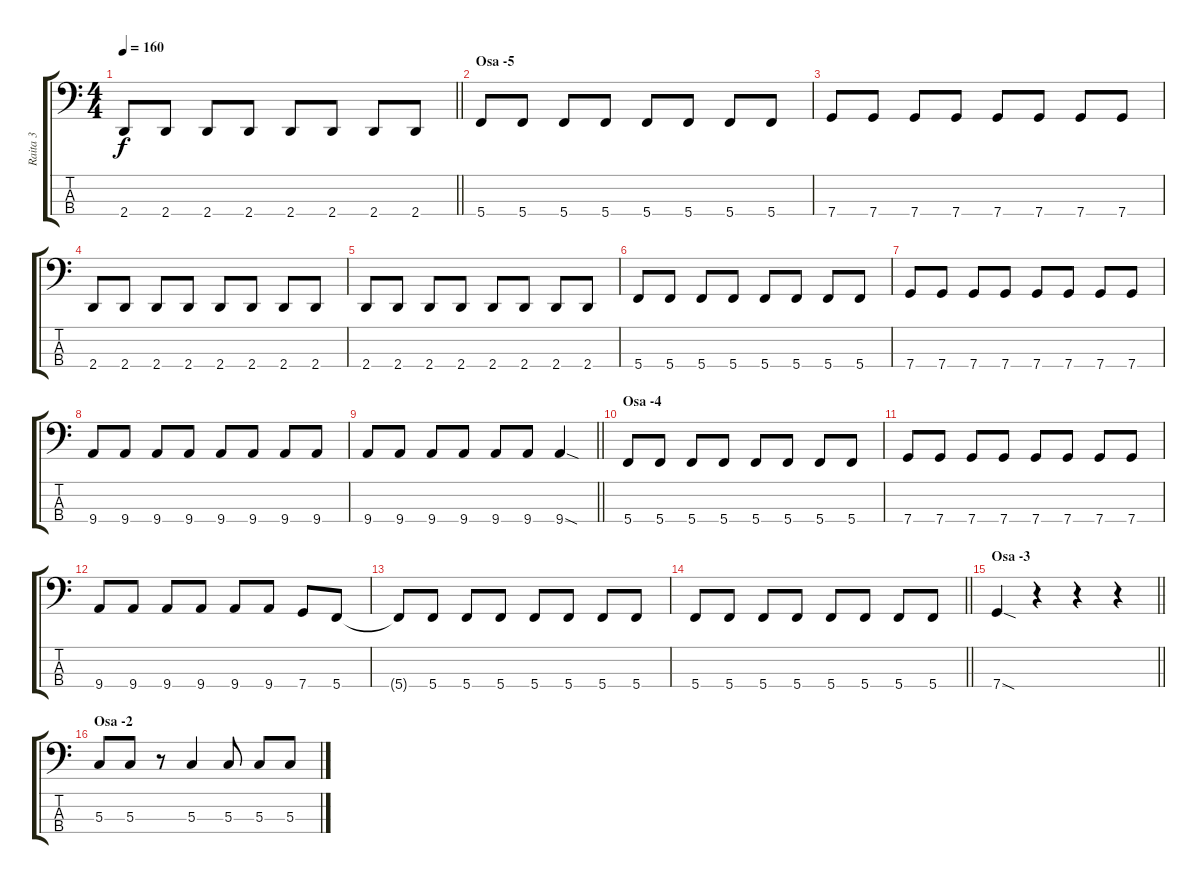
\track ("Raita 3" "Raita 3") {instrument electricbassfinger}
\staff {score tabs}
\tuning (G2 C2 G1 C1) {hide}
\ts (4 4)
\tempo 160
\clef f4
\barLineRight lightlight
\ks c
2.4.8{dy f} 2.4.8 2.4.8 2.4.8 2.4.8 2.4.8 2.4.8 2.4.8 |
\section ("" "Osa -5")
5.4.8 5.4.8 5.4.8 5.4.8 5.4.8 5.4.8 5.4.8 5.4.8 |
7.4.8 7.4.8 7.4.8 7.4.8 7.4.8 7.4.8 7.4.8 7.4.8 |
2.4.8 2.4.8 2.4.8 2.4.8 2.4.8 2.4.8 2.4.8 2.4.8 |
2.4.8 2.4.8 2.4.8 2.4.8 2.4.8 2.4.8 2.4.8 2.4.8 |
5.4.8 5.4.8 5.4.8 5.4.8 5.4.8 5.4.8 5.4.8 5.4.8 |
7.4.8 7.4.8 7.4.8 7.4.8 7.4.8 7.4.8 7.4.8 7.4.8 |
9.4.8 9.4.8 9.4.8 9.4.8 9.4.8 9.4.8 9.4.8 9.4.8 |
\barLineRight lightlight
9.4.8 9.4.8 9.4.8 9.4.8 9.4.8 9.4.8 9.4{sod}.4 |
\section ("" "Osa -4")
5.4.8 5.4.8 5.4.8 5.4.8 5.4.8 5.4.8 5.4.8 5.4.8 |
7.4.8 7.4.8 7.4.8 7.4.8 7.4.8 7.4.8 7.4.8 7.4.8 |
9.4.8 9.4.8 9.4.8 9.4.8 9.4.8 9.4.8 7.4.8 5.4.8 |
5.4{t}.8 5.4.8 5.4.8 5.4.8 5.4.8 5.4.8 5.4.8 5.4.8 |
\barLineRight lightlight
5.4.8 5.4.8 5.4.8 5.4.8 5.4.8 5.4.8 5.4.8 5.4.8 |
\section ("" "Osa -3")
\barLineRight lightlight
7.4{sod}.4 r.4 r.4 r.4 |
\section ("" "Osa -2")
5.3.8 5.3.8 r.8 5.3.4 5.3.8 5.3.8 5.3.8
